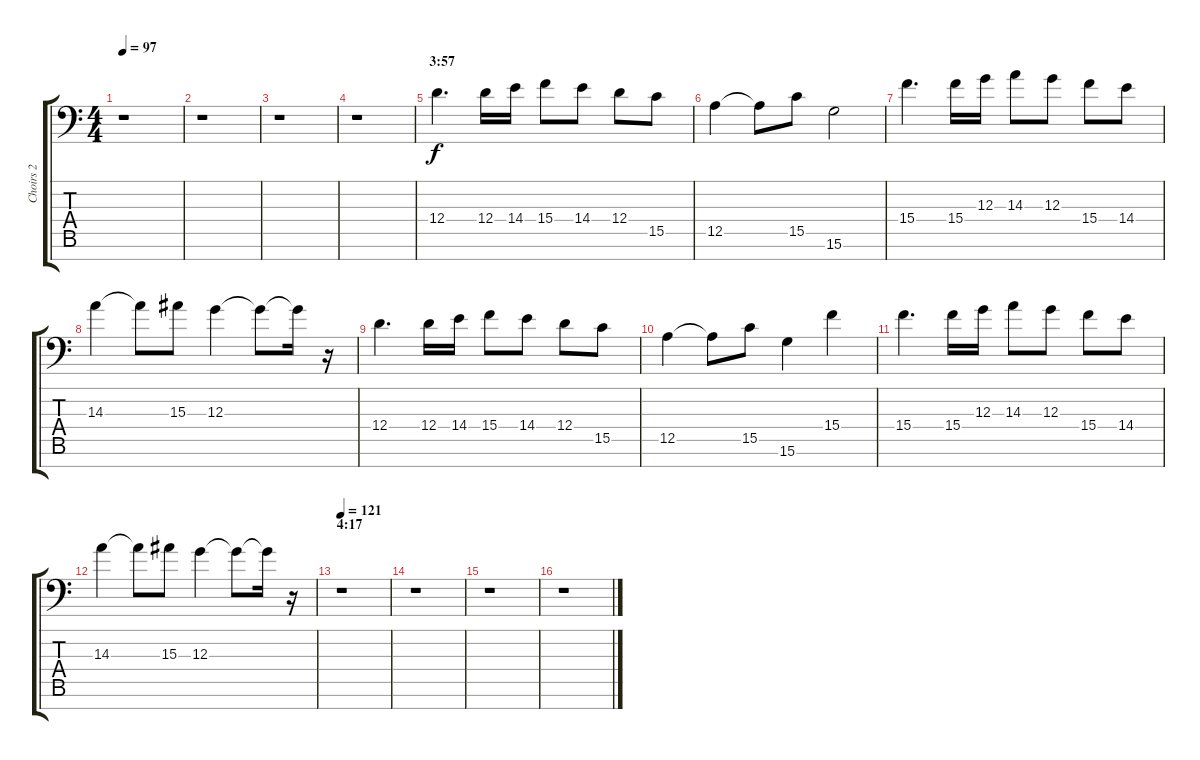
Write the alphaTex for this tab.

\track ("Choirs 2" "Choirs 2") {instrument pad4choir}
\staff {score tabs}
\tuning (E4 B3 G3 D3 A2 E2 C-1) {hide}
\ts (4 4)
\tempo 97
\clef f4
\ks c
r.1{dy f} |
r.1 |
r.1 |
r.1 |
\section ("" "3:57")
12.4.4{d volume 16 balance 0 instrument pad4choir} 12.4.16 14.4.16 15.4.8 14.4.8 12.4.8 15.5.8 |
12.5.4 12.5{t}.8 15.5.8 15.6.2 |
15.4.4{d} 15.4.16 12.3.16 14.3.8 12.3.8 15.4.8 14.4.8 |
14.3.4 14.3{t}.8 15.3.8 12.3.4 12.3{t}.8 12.3{t}.16 r.16 |
12.4.4{d} 12.4.16 14.4.16 15.4.8 14.4.8 12.4.8 15.5.8 |
12.5.4 12.5{t}.8 15.5.8 15.6.4 15.4.4 |
15.4.4{d} 15.4.16 12.3.16 14.3.8 12.3.8 15.4.8 14.4.8 |
14.3.4 14.3{t}.8 15.3.8 12.3.4 12.3{t}.8 12.3{t}.16 r.16 |
\section ("" "4:17")
\tempo 121
r.1 |
r.1 |
r.1 |
r.1
